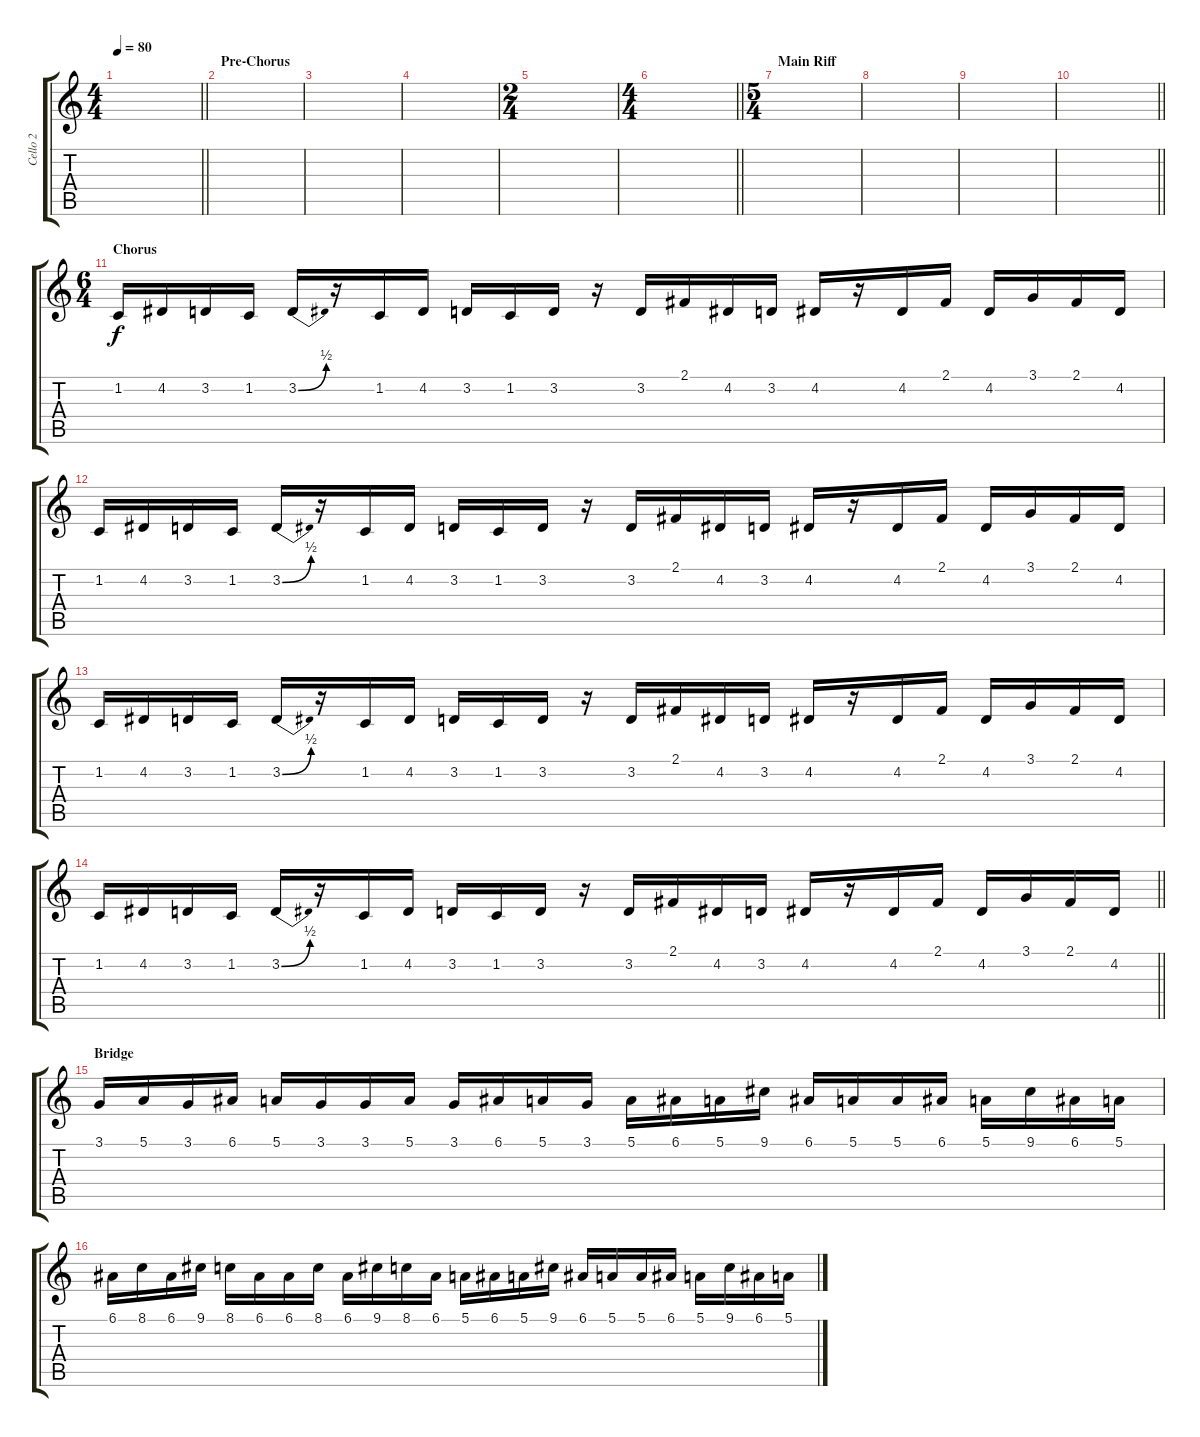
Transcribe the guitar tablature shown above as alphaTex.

\track ("Cello 2" "Cello 2") {instrument cello}
\staff {score tabs}
\tuning (E4 B3 G3 D3 A2 E2) {hide}
\ts (4 4)
\tempo 80
\clef g2
\barLineRight lightlight
\ks c
|
\section ("" "Pre-Chorus")
|
|
|
\ts (2 4)
|
\ts (4 4)
\barLineRight lightlight
|
\ts (5 4)
\section ("" "Main Riff")
|
|
|
\barLineRight lightlight
|
\ts (6 4)
\section ("" "Chorus")
1.2.16 4.2.16 3.2.16 1.2.16 3.2{be (bend 0 0 60 2)}.16 r.16 1.2.16 4.2.16 3.2.16 1.2.16 3.2.16 r.16 3.2.16 2.1.16 4.2.16 3.2.16 4.2.16 r.16 4.2.16 2.1.16 4.2.16 3.1.16 2.1.16 4.2.16 |
1.2.16 4.2.16 3.2.16 1.2.16 3.2{be (bend 0 0 60 2)}.16 r.16 1.2.16 4.2.16 3.2.16 1.2.16 3.2.16 r.16 3.2.16 2.1.16 4.2.16 3.2.16 4.2.16 r.16 4.2.16 2.1.16 4.2.16 3.1.16 2.1.16 4.2.16 |
1.2.16 4.2.16 3.2.16 1.2.16 3.2{be (bend 0 0 60 2)}.16 r.16 1.2.16 4.2.16 3.2.16 1.2.16 3.2.16 r.16 3.2.16 2.1.16 4.2.16 3.2.16 4.2.16 r.16 4.2.16 2.1.16 4.2.16 3.1.16 2.1.16 4.2.16 |
\barLineRight lightlight
1.2.16 4.2.16 3.2.16 1.2.16 3.2{be (bend 0 0 60 2)}.16 r.16 1.2.16 4.2.16 3.2.16 1.2.16 3.2.16 r.16 3.2.16 2.1.16 4.2.16 3.2.16 4.2.16 r.16 4.2.16 2.1.16 4.2.16 3.1.16 2.1.16 4.2.16 |
\section ("" "Bridge")
3.1.16{volume 16 instrument stringensemble1} 5.1.16 3.1.16 6.1.16 5.1.16 3.1.16 3.1.16 5.1.16 3.1.16 6.1.16 5.1.16 3.1.16 5.1.16 6.1.16 5.1.16 9.1.16 6.1.16 5.1.16 5.1.16 6.1.16 5.1.16 9.1.16 6.1.16 5.1.16 |
6.1.16 8.1.16 6.1.16 9.1.16 8.1.16 6.1.16 6.1.16 8.1.16 6.1.16 9.1.16 8.1.16 6.1.16 5.1.16 6.1.16 5.1.16 9.1.16 6.1.16 5.1.16 5.1.16 6.1.16 5.1.16 9.1.16 6.1.16 5.1.16
